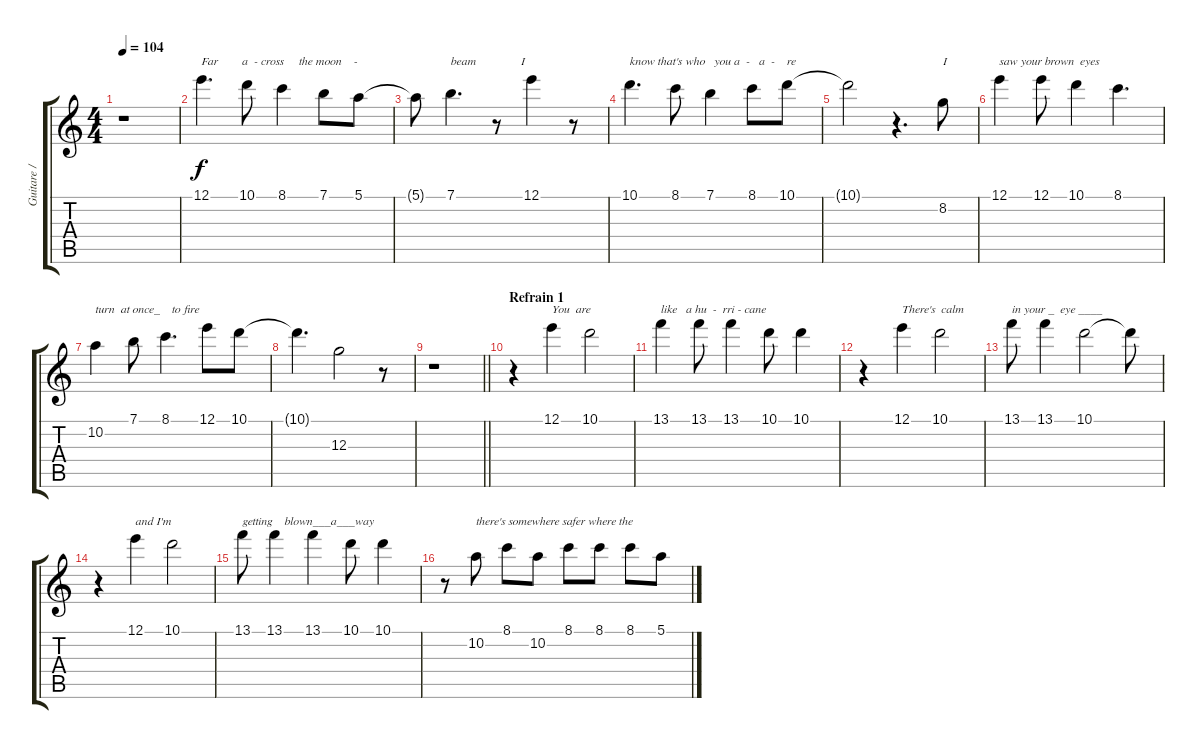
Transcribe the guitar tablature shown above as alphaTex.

\track ("Guitare / chant" "Guitare / ") {instrument overdrivenguitar}
\staff {score tabs}
\tuning (E4 B3 G3 D3 A2 E2) {hide}
\ts (4 4)
\tempo 104
\clef g2
\ks c
r.1{dy f} |
12.1.4{d txt "Far        a  - cross     the moon    -"} 10.1.8 8.1.4 7.1.8 5.1.8 |
5.1{t}.8 7.1.4{d txt "beam               I"} r.8 12.1.4 r.8 |
10.1.4{d txt "know that's who   you a  -   a  -    re"} 8.1.8 7.1.4 8.1.8 10.1.8 |
10.1{t}.2 r.4{d} 8.2.8{txt "I"} |
12.1.4{txt "saw your brown  eyes"} 12.1.8 10.1.4 8.1.4{d} |
10.2.4{txt "turn  at once_    to fire"} 7.1.8 8.1.4{d} 12.1.8 10.1.8 |
10.1{t}.4{d} 12.3.2 r.8 |
\barLineRight lightlight
r.1 |
\section ("" "Refrain 1")
r.4 12.1.4{txt "You  are"} 10.1.2 |
13.1.4{txt "like   a hu  -  rri - cane"} 13.1.8 13.1.4 10.1.8 10.1.4 |
r.4 12.1.4{txt "There's  calm"} 10.1.2 |
13.1.8{txt "in your _  eye ____"} 13.1.4 10.1.2 10.1{t}.8 |
r.4 12.1.4{txt "and I'm"} 10.1.2 |
13.1.8{txt "getting    blown___a___way"} 13.1.4 13.1.4 10.1.8 10.1.4 |
r.8 10.2.8{txt "there's somewhere safer where the"} 8.1.8 10.2.8 8.1.8 8.1.8 8.1.8 5.1.8
